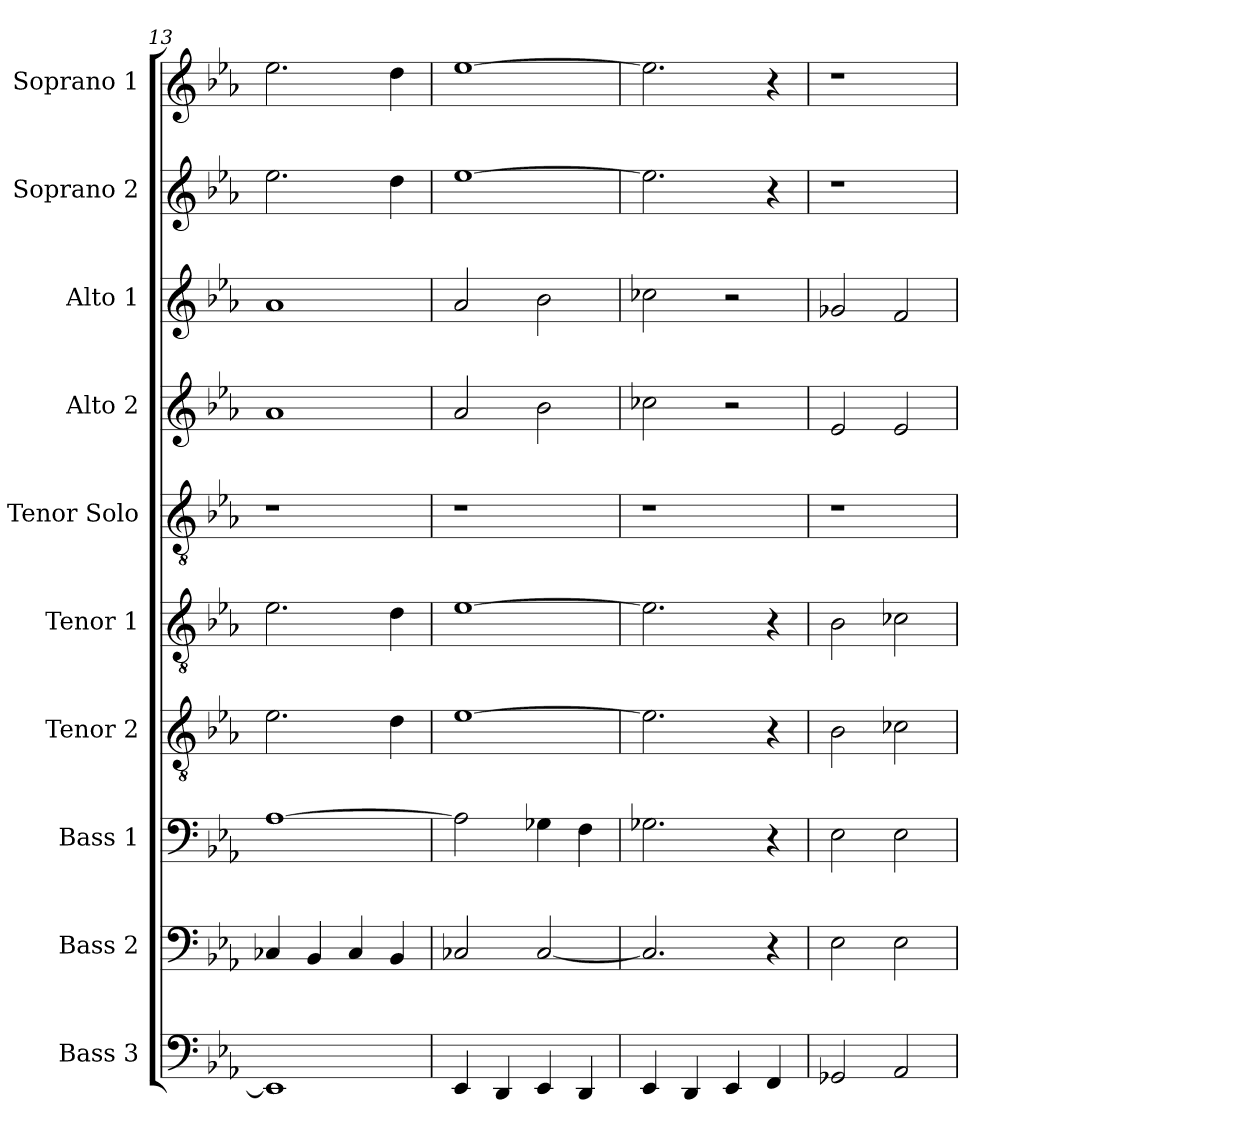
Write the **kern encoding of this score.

**kern	**kern	**kern	**kern	**kern	**kern	**kern	**kern	**kern	**kern
*part10	*part9	*part8	*part7	*part6	*part5	*part4	*part3	*part2	*part1
*staff10	*staff9	*staff8	*staff7	*staff6	*staff5	*staff4	*staff3	*staff2	*staff1
*I"Bass 3	*I"Bass 2	*I"Bass 1	*I"Tenor 2	*I"Tenor 1	*I"Tenor Solo	*I"Alto 2	*I"Alto 1	*I"Soprano 2	*I"Soprano 1
*I'B 3	*I'B 2	*I'B 1	*I'T 2	*I'T 1	*I'T	*I'A 2	*I'A 1	*I'S 2	*I'S 1
*clefF4	*clefF4	*clefF4	*clefGv2	*clefGv2	*clefGv2	*clefG2	*clefG2	*clefG2	*clefG2
*k[b-e-a-]	*k[b-e-a-]	*k[b-e-a-]	*k[b-e-a-]	*k[b-e-a-]	*k[b-e-a-]	*k[b-e-a-]	*k[b-e-a-]	*k[b-e-a-]	*k[b-e-a-]
*c:	*c:	*c:	*c:	*c:	*c:	*c:	*c:	*c:	*c:
=13	=13	=13	=13	=13	=13	=13	=13	=13	=13
1EE-]	4C-X	[1A-	2.e-	2.e-	1r	1a-	1a-	2.ee-	2.ee-
.	4BB-	.	.	.	.	.	.	.	.
.	4C-	.	.	.	.	.	.	.	.
.	4BB-	.	4d	4d	.	.	.	4dd	4dd
=14	=14	=14	=14	=14	=14	=14	=14	=14	=14
4EE-	2C-X	2A-]	[1e-	[1e-	1r	2a-	2a-	[1ee-	[1ee-
4DD	.	.	.	.	.	.	.	.	.
4EE-	[2C-	4G-X	.	.	.	2b-	2b-	.	.
4DD	.	4F	.	.	.	.	.	.	.
=15	=15	=15	=15	=15	=15	=15	=15	=15	=15
4EE-	2.C-]	2.G-X	2.e-]	2.e-]	1r	2cc-X	2cc-X	2.ee-]	2.ee-]
4DD	.	.	.	.	.	.	.	.	.
4EE-	.	.	.	.	.	2r	2r	.	.
4FF	4r	4r	4r	4r	.	.	.	4r	4r
=16	=16	=16	=16	=16	=16	=16	=16	=16	=16
2GG-X	2E-	2E-	2B-	2B-	1r	2e-	2g-X	1r	1r
2AA-	2E-	2E-	2c-X	2c-X	.	2e-	2f	.	.
=	=	=	=	=	=	=	=	=	=
*-	*-	*-	*-	*-	*-	*-	*-	*-	*-
